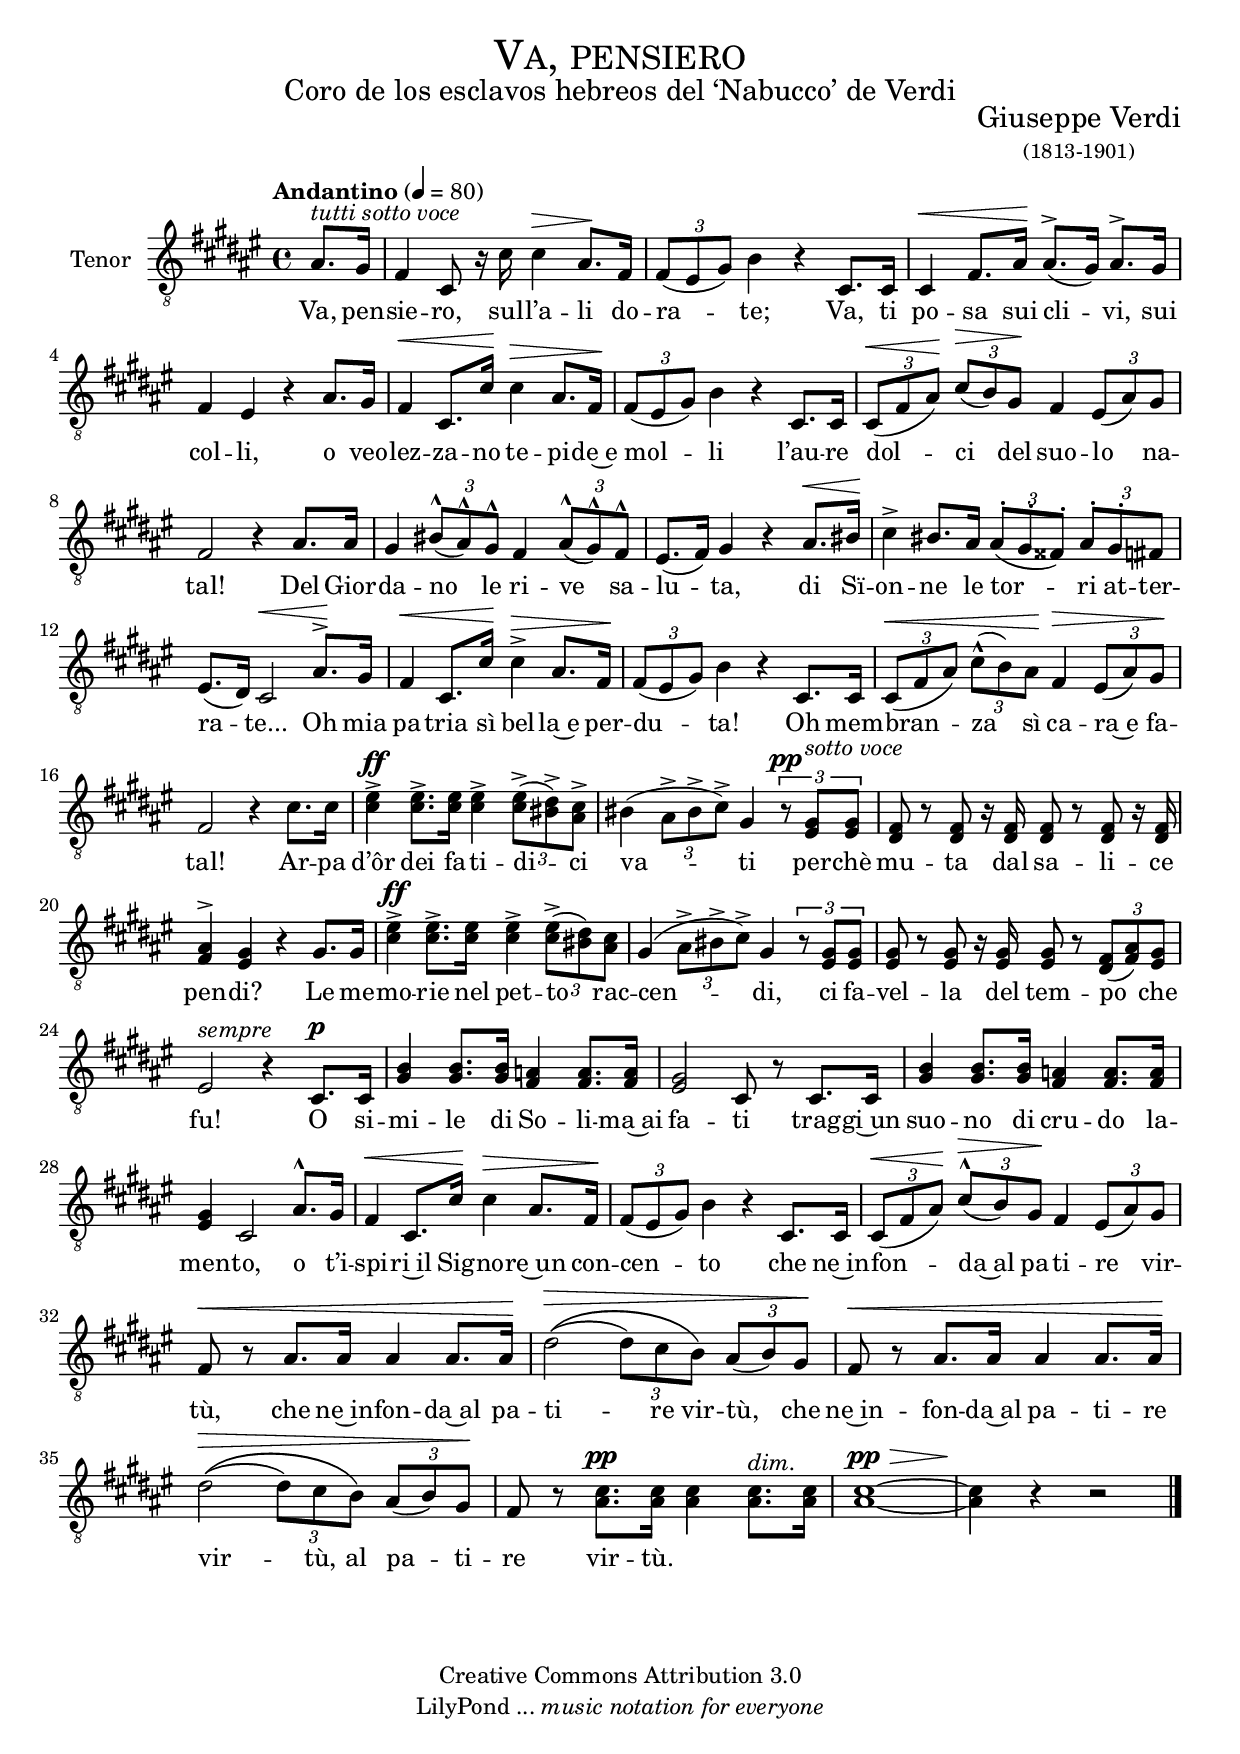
% ****************************************************************
%	Va, pensiero - Coro Mixto
%	by serach.sam@
% ****************************************************************
\language "espanol"
\version "2.23.2"

%#(set-global-staff-size 16)

% --- Parametro globales
global = {
  \tempo "Andantino" 4 = 80 
  \key fas \major 
  \time 4/4
  \dynamicUp
  s1*38
}

% --- Cabecera
\markup { \fill-line { \center-column { \fontsize #5 \smallCaps "Va, pensiero" \fontsize #2 "Coro de los esclavos hebreos del ‘Nabucco’ de Verdi" } } }
\markup { \fill-line { \center-column { \fontsize #2 " " } \center-column { \fontsize #2 "Giuseppe Verdi" \small "(1813-1901)" } } }
\header {
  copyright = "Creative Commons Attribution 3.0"
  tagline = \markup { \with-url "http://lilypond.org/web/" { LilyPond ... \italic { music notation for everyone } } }
  breakbefore = ##t
}

tenor_music = \relative do' {
  \clef "G_8"
  \partial 4 las8.^\markup{ \italic "tutti sotto voce" } sols16
  fas4 dos8 r16 dos'16 dos4\> las8.\! fas16 \tuplet 3/2 { fas8( mis sols) } si4 r 
  dos,8. dos16 dos4\< fas8. las16\! las8.^>( sols16) las8.^> sols16 fas4 mis r
  las8. sols16 fas4\< dos8. dos'16\! dos4\> las8. fas16\! \tuplet 3/2 { fas8( mis sols) } si4 r
  dos,8. dos16 \tuplet 3/2 { dos8\<( fas las\!) } \tuplet 3/2 { dos\>( si) sols\! } fas4 \tuplet 3/2 { mis8( las) sols } fas2 r4
  las8. las16 sols4  \tuplet 3/2 { sis8^^( las^^) sols^^ } fas4 \tuplet 3/2 { las8^^( sols^^) fas^^ } mis8.( fas16) sols4 r
  las8.\< sis16\! dos4^> sis8. las16 \tuplet 3/2 { las8^.( sols^. fass^.) } \tuplet 3/2 { las^. sols^. fas } mis8.( res16) dos2\< 
  las'8.\!^> sols16 fas4\< dos8. dos'16\! dos4^>\> las8. fas16\! \tuplet 3/2 { fas8( mis sols) } si4 r 
  dos,8. dos16 \tuplet 3/2 { dos8\<( fas las) } \tuplet 3/2 { dos^^( si) las\! } fas4\> \tuplet 3/2 { mis8( las) sols\! } fas2 r4
  dos'8. dos16 <mis dos>4^>\ff <mis dos>8.^> <mis dos>16 <mis dos>4^> \tuplet 3/2 { <mis dos>8(^> <res sis>)^> <dos las>^> } sis4( \tuplet 3/2 { las8^> sis^> dos^>) } sols4
  \tuplet 3/2 { r8\pp <mis sols>^\markup{ \italic "sotto voce" } <mis sols>} <res fas>8 r <res fas> r16 <res fas>16 <res fas>8 r <res fas>8 r16 <res fas> <fas las>4^> <mis sols> r
  sols8. sols16 <dos mis>4^>\ff <dos mis>8.^> <mis dos>16 <dos mis>4^> \tuplet 3/2 { <mis dos>8^>( <sis res>) <las dos> } sols4( \tuplet 3/2 { las8^> sis^> dos^>) } sols4
  \tuplet 3/2 { r8 <mis sols> <mis sols> } <mis sols> r <mis sols> r16 <mis sols> <mis sols>8 r \tuplet 3/2 { <res fas>8( <fas las>) <mis sols> } mis2^\markup { \italic "sempre" } r4
  dos8.\p dos16 <sols' si>4 <sols si>8. <sols si>16 <fas la>4 <fas la>8. <fas la>16 <mis sols>2 dos8 r
  dos8. dos16 <sols' si>4 <sols si>8. <sols si>16 <fas la>4 <fas la>8. <fas la>16 <mis sols>4 dos2
  las'8.^^ sols16 fas4\< dos8. dos'16\! dos4\> las8. fas16\! \tuplet 3/2 { fas8( mis sols) } si4 r
  dos,8. dos16 \tuplet 3/2 { dos8\<( fas las\!) } \tuplet 3/2 { dos^^\>( si) sols\! } fas4 \tuplet 3/2 { mis8( las) sols} fas8\< r
  las8. las16 las4 las8. las16\! res2\>\(( \tuplet 3/2 { res8) dos si\) } \tuplet 3/2 { las8( si) sols\! } fas8\< r
  las8. las16 las4 las8. las16\! res2\>\(( \tuplet 3/2 { res8) dos si\) } \tuplet 3/2 { las8( si) sols\! } fas8 r
  <las dos>8.\pp <las dos>16 <las dos>4 <las dos>8.^\markup{ \italic "dim." } <las dos>16 <las~ dos~>1\pp\> <las dos>4\! r4 r2
  \bar "|."
}

tenor_letra = \lyricmode {
  Va, pen -- sie -- ro, sul -- l’a -- li do -- ra -- te;
  Va, ti po -- sa sui cli -- vi, sui col -- li,
  o veo -- lez -- za -- no te -- pi -- de~e mol -- li
  l’au -- re dol -- ci del suo -- lo na -- tal!
  Del Gior -- da -- no le ri -- ve sa -- lu -- ta,
  di Sï -- on -- ne le tor -- ri at -- ter -- ra -- te...
  Oh mia pa -- tria sì bel -- la~e per -- du -- ta!
  Oh mem -- bran -- za sì ca -- ra~e fa -- tal!
  Ar -- pa d’ôr dei fa -- ti -- di -- ci va -- ti
  per -- chè mu -- ta dal sa -- li -- ce pen -- di?
  Le me -- mo -- rie nel pet -- to rac -- cen -- di,
  ci fa -- vel -- la del tem -- po che fu!
  O si -- mi -- le di So -- li -- ma~ai fa -- ti
  trag -- gi~un suo -- no di cru -- do la -- men -- to,
  o t’i -- spi -- ri~il Sig -- no -- re~un con -- cen -- to
  che ne~in -- fon -- da~al pa -- ti -- re vir -- tù,
  che ne~in -- fon -- da~al pa -- ti -- re vir -- tù,
  che ne~in -- fon -- da~al pa -- ti -- re vir -- tù,
  al pa -- ti -- re vir -- tù.
}

\score {
  \new Staff <<
    \set Staff.instrumentName = #"Tenor"
    %\set Staff.midiInstrument = #"choir aahs"
    \new Voice = "tenor" << \global \tenor_music >>
    \new Lyrics \lyricsto "tenor" \tenor_letra
  >>
  \layout {}
  \midi {}
}

% --- Pagina
\paper {
  #( set-default-paper-size "letter" )
}